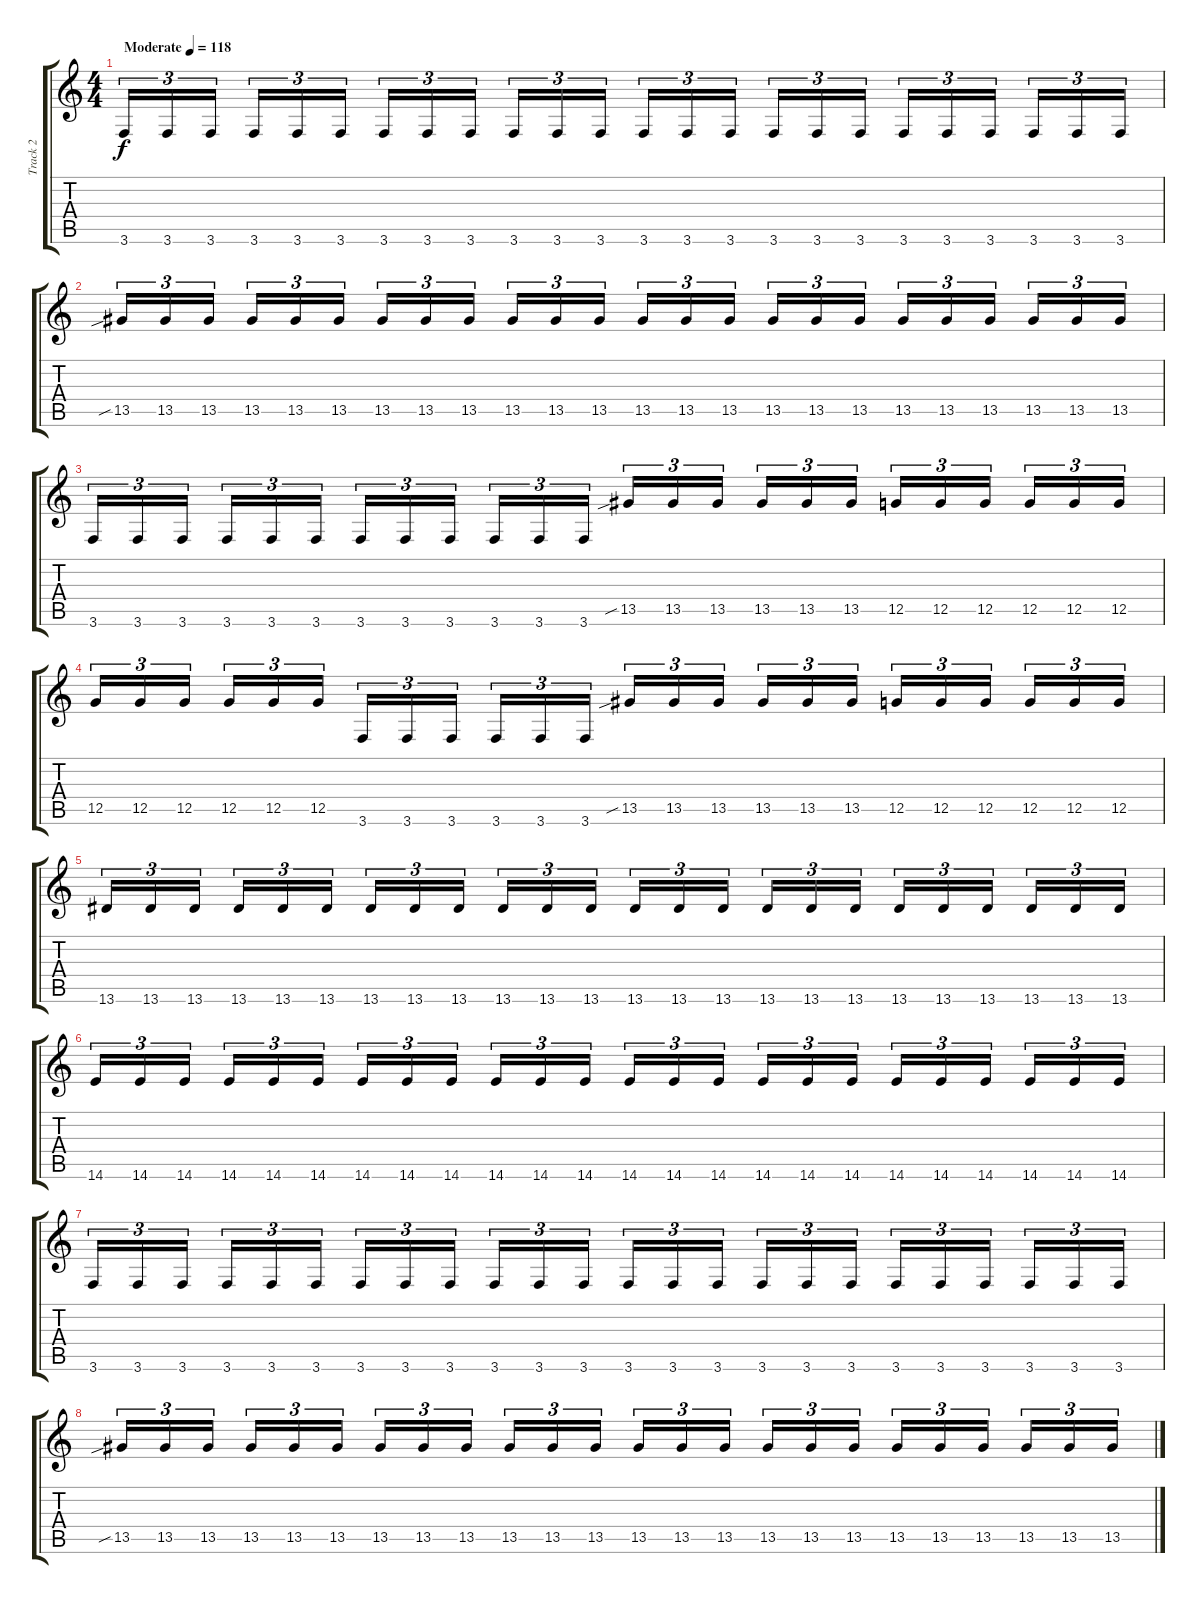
\track ("Track 2" "Track 2") {instrument overdrivenguitar}
\staff {score tabs}
\tuning (D4 A3 F3 C3 G2 D2) {hide}
\ts (4 4)
\tempo (118 "Moderate")
\clef g2
\ks c
3.6.16{tu (3 2) dy f instrument overdrivenguitar} 3.6.16{tu (3 2)} 3.6.16{tu (3 2) beam splitsecondary} 3.6.16{tu (3 2)} 3.6.16{tu (3 2)} 3.6.16{tu (3 2)} 3.6.16{tu (3 2)} 3.6.16{tu (3 2)} 3.6.16{tu (3 2) beam splitsecondary} 3.6.16{tu (3 2)} 3.6.16{tu (3 2)} 3.6.16{tu (3 2)} 3.6.16{tu (3 2)} 3.6.16{tu (3 2)} 3.6.16{tu (3 2) beam splitsecondary} 3.6.16{tu (3 2)} 3.6.16{tu (3 2)} 3.6.16{tu (3 2)} 3.6.16{tu (3 2)} 3.6.16{tu (3 2)} 3.6.16{tu (3 2) beam splitsecondary} 3.6.16{tu (3 2)} 3.6.16{tu (3 2)} 3.6.16{tu (3 2)} |
13.5{sib}.16{tu (3 2)} 13.5.16{tu (3 2)} 13.5.16{tu (3 2) beam splitsecondary} 13.5.16{tu (3 2)} 13.5.16{tu (3 2)} 13.5.16{tu (3 2)} 13.5.16{tu (3 2)} 13.5.16{tu (3 2)} 13.5.16{tu (3 2) beam splitsecondary} 13.5.16{tu (3 2)} 13.5.16{tu (3 2)} 13.5.16{tu (3 2)} 13.5.16{tu (3 2)} 13.5.16{tu (3 2)} 13.5.16{tu (3 2) beam splitsecondary} 13.5.16{tu (3 2)} 13.5.16{tu (3 2)} 13.5.16{tu (3 2)} 13.5.16{tu (3 2)} 13.5.16{tu (3 2)} 13.5.16{tu (3 2) beam splitsecondary} 13.5.16{tu (3 2)} 13.5.16{tu (3 2)} 13.5.16{tu (3 2)} |
3.6.16{tu (3 2)} 3.6.16{tu (3 2)} 3.6.16{tu (3 2) beam splitsecondary} 3.6.16{tu (3 2)} 3.6.16{tu (3 2)} 3.6.16{tu (3 2)} 3.6.16{tu (3 2)} 3.6.16{tu (3 2)} 3.6.16{tu (3 2) beam splitsecondary} 3.6.16{tu (3 2)} 3.6.16{tu (3 2)} 3.6.16{tu (3 2)} 13.5{sib}.16{tu (3 2)} 13.5.16{tu (3 2)} 13.5.16{tu (3 2) beam splitsecondary} 13.5.16{tu (3 2)} 13.5.16{tu (3 2)} 13.5.16{tu (3 2)} 12.5.16{tu (3 2)} 12.5.16{tu (3 2)} 12.5.16{tu (3 2) beam splitsecondary} 12.5.16{tu (3 2)} 12.5.16{tu (3 2)} 12.5.16{tu (3 2)} |
12.5.16{tu (3 2)} 12.5.16{tu (3 2)} 12.5.16{tu (3 2) beam splitsecondary} 12.5.16{tu (3 2)} 12.5.16{tu (3 2)} 12.5.16{tu (3 2)} 3.6.16{tu (3 2)} 3.6.16{tu (3 2)} 3.6.16{tu (3 2) beam splitsecondary} 3.6.16{tu (3 2)} 3.6.16{tu (3 2)} 3.6.16{tu (3 2)} 13.5{sib}.16{tu (3 2)} 13.5.16{tu (3 2)} 13.5.16{tu (3 2) beam splitsecondary} 13.5.16{tu (3 2)} 13.5.16{tu (3 2)} 13.5.16{tu (3 2)} 12.5.16{tu (3 2)} 12.5.16{tu (3 2)} 12.5.16{tu (3 2) beam splitsecondary} 12.5.16{tu (3 2)} 12.5.16{tu (3 2)} 12.5.16{tu (3 2)} |
13.6.16{tu (3 2)} 13.6.16{tu (3 2)} 13.6.16{tu (3 2) beam splitsecondary} 13.6.16{tu (3 2)} 13.6.16{tu (3 2)} 13.6.16{tu (3 2)} 13.6.16{tu (3 2)} 13.6.16{tu (3 2)} 13.6.16{tu (3 2) beam splitsecondary} 13.6.16{tu (3 2)} 13.6.16{tu (3 2)} 13.6.16{tu (3 2)} 13.6.16{tu (3 2)} 13.6.16{tu (3 2)} 13.6.16{tu (3 2) beam splitsecondary} 13.6.16{tu (3 2)} 13.6.16{tu (3 2)} 13.6.16{tu (3 2)} 13.6.16{tu (3 2)} 13.6.16{tu (3 2)} 13.6.16{tu (3 2) beam splitsecondary} 13.6.16{tu (3 2)} 13.6.16{tu (3 2)} 13.6.16{tu (3 2)} |
14.6.16{tu (3 2)} 14.6.16{tu (3 2)} 14.6.16{tu (3 2) beam splitsecondary} 14.6.16{tu (3 2)} 14.6.16{tu (3 2)} 14.6.16{tu (3 2)} 14.6.16{tu (3 2)} 14.6.16{tu (3 2)} 14.6.16{tu (3 2) beam splitsecondary} 14.6.16{tu (3 2)} 14.6.16{tu (3 2)} 14.6.16{tu (3 2)} 14.6.16{tu (3 2)} 14.6.16{tu (3 2)} 14.6.16{tu (3 2) beam splitsecondary} 14.6.16{tu (3 2)} 14.6.16{tu (3 2)} 14.6.16{tu (3 2)} 14.6.16{tu (3 2)} 14.6.16{tu (3 2)} 14.6.16{tu (3 2) beam splitsecondary} 14.6.16{tu (3 2)} 14.6.16{tu (3 2)} 14.6.16{tu (3 2)} |
3.6.16{tu (3 2)} 3.6.16{tu (3 2)} 3.6.16{tu (3 2) beam splitsecondary} 3.6.16{tu (3 2)} 3.6.16{tu (3 2)} 3.6.16{tu (3 2)} 3.6.16{tu (3 2)} 3.6.16{tu (3 2)} 3.6.16{tu (3 2) beam splitsecondary} 3.6.16{tu (3 2)} 3.6.16{tu (3 2)} 3.6.16{tu (3 2)} 3.6.16{tu (3 2)} 3.6.16{tu (3 2)} 3.6.16{tu (3 2) beam splitsecondary} 3.6.16{tu (3 2)} 3.6.16{tu (3 2)} 3.6.16{tu (3 2)} 3.6.16{tu (3 2)} 3.6.16{tu (3 2)} 3.6.16{tu (3 2) beam splitsecondary} 3.6.16{tu (3 2)} 3.6.16{tu (3 2)} 3.6.16{tu (3 2)} |
13.5{sib}.16{tu (3 2)} 13.5.16{tu (3 2)} 13.5.16{tu (3 2) beam splitsecondary} 13.5.16{tu (3 2)} 13.5.16{tu (3 2)} 13.5.16{tu (3 2)} 13.5.16{tu (3 2)} 13.5.16{tu (3 2)} 13.5.16{tu (3 2) beam splitsecondary} 13.5.16{tu (3 2)} 13.5.16{tu (3 2)} 13.5.16{tu (3 2)} 13.5.16{tu (3 2)} 13.5.16{tu (3 2)} 13.5.16{tu (3 2) beam splitsecondary} 13.5.16{tu (3 2)} 13.5.16{tu (3 2)} 13.5.16{tu (3 2)} 13.5.16{tu (3 2)} 13.5.16{tu (3 2)} 13.5.16{tu (3 2) beam splitsecondary} 13.5.16{tu (3 2)} 13.5.16{tu (3 2)} 13.5.16{tu (3 2)}
